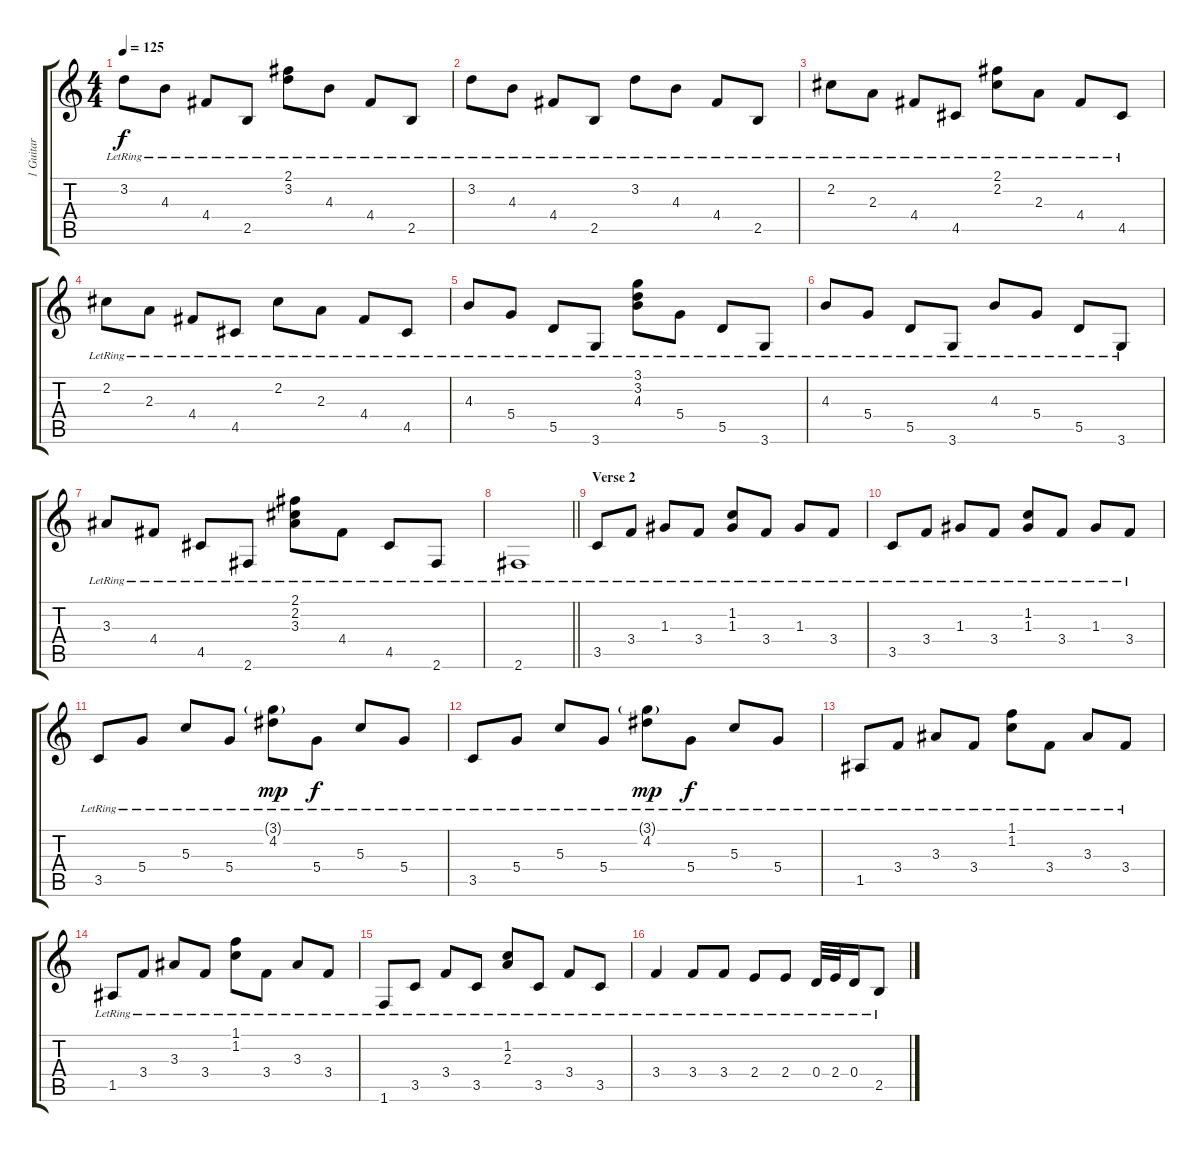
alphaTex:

\track ("1 Guitar" "1 Guitar") {mute instrument acousticguitarsteel}
\staff {score tabs}
\tuning (E4 B3 G3 D3 A2 E2) {hide}
\ts (4 4)
\tempo 125
\clef g2
\ks c
3.2{lr}.8{dy f} 4.3{lr}.8 4.4{lr}.8 2.5{lr}.8 (2.1{lr} 3.2{lr}).8 4.3{lr}.8 4.4{lr}.8 2.5{lr}.8 |
3.2{lr}.8 4.3{lr}.8 4.4{lr}.8 2.5{lr}.8 3.2{lr}.8 4.3{lr}.8 4.4{lr}.8 2.5{lr}.8 |
2.2{lr}.8 2.3{lr}.8 4.4{lr}.8 4.5{lr}.8 (2.1{lr} 2.2{lr}).8 2.3{lr}.8 4.4{lr}.8 4.5{lr}.8 |
2.2{lr}.8 2.3{lr}.8 4.4{lr}.8 4.5{lr}.8 2.2{lr}.8 2.3{lr}.8 4.4{lr}.8 4.5{lr}.8 |
4.3{lr}.8 5.4{lr}.8 5.5{lr}.8 3.6{lr}.8 (3.1{lr} 3.2{lr} 4.3{lr}).8 5.4{lr}.8 5.5{lr}.8 3.6{lr}.8 |
4.3{lr}.8 5.4{lr}.8 5.5{lr}.8 3.6{lr}.8 4.3{lr}.8 5.4{lr}.8 5.5{lr}.8 3.6{lr}.8 |
3.3{lr}.8 4.4{lr}.8 4.5{lr}.8 2.6{lr}.8 (2.1{lr} 2.2{lr} 3.3{lr}).8 4.4{lr}.8 4.5{lr}.8 2.6{lr}.8 |
\barLineRight lightlight
2.6{lr}.1 |
\section ("" "Verse 2")
3.5{lr}.8 3.4{lr}.8 1.3{lr}.8 3.4{lr}.8 (1.2{lr} 1.3{lr}).8 3.4{lr}.8 1.3{lr}.8 3.4{lr}.8 |
3.5{lr}.8 3.4{lr}.8 1.3{lr}.8 3.4{lr}.8 (1.2{lr} 1.3{lr}).8 3.4{lr}.8 1.3{lr}.8 3.4{lr}.8 |
3.5{lr}.8 5.4{lr}.8 5.3{lr}.8 5.4{lr}.8 (3.1{g lr} 4.2{lr}).8{dy mp} 5.4{lr}.8{dy f} 5.3{lr}.8 5.4{lr}.8 |
3.5{lr}.8 5.4{lr}.8 5.3{lr}.8 5.4{lr}.8 (3.1{g lr} 4.2{lr}).8{dy mp} 5.4{lr}.8{dy f} 5.3{lr}.8 5.4{lr}.8 |
1.5{lr}.8 3.4{lr}.8 3.3{lr}.8 3.4{lr}.8 (1.1{lr} 1.2{lr}).8 3.4{lr}.8 3.3{lr}.8 3.4{lr}.8 |
1.5{lr}.8 3.4{lr}.8 3.3{lr}.8 3.4{lr}.8 (1.1{lr} 1.2{lr}).8 3.4{lr}.8 3.3{lr}.8 3.4{lr}.8 |
1.6{lr}.8 3.5{lr}.8 3.4{lr}.8 3.5{lr}.8 (1.2{lr} 2.3{lr}).8 3.5{lr}.8 3.4{lr}.8 3.5{lr}.8 |
3.4{lr}.4 3.4{lr}.8 3.4{lr}.8 2.4{lr}.8 2.4{lr}.8 0.4{lr}.32 2.4{lr}.32 0.4{lr}.16 2.5{lr}.8
